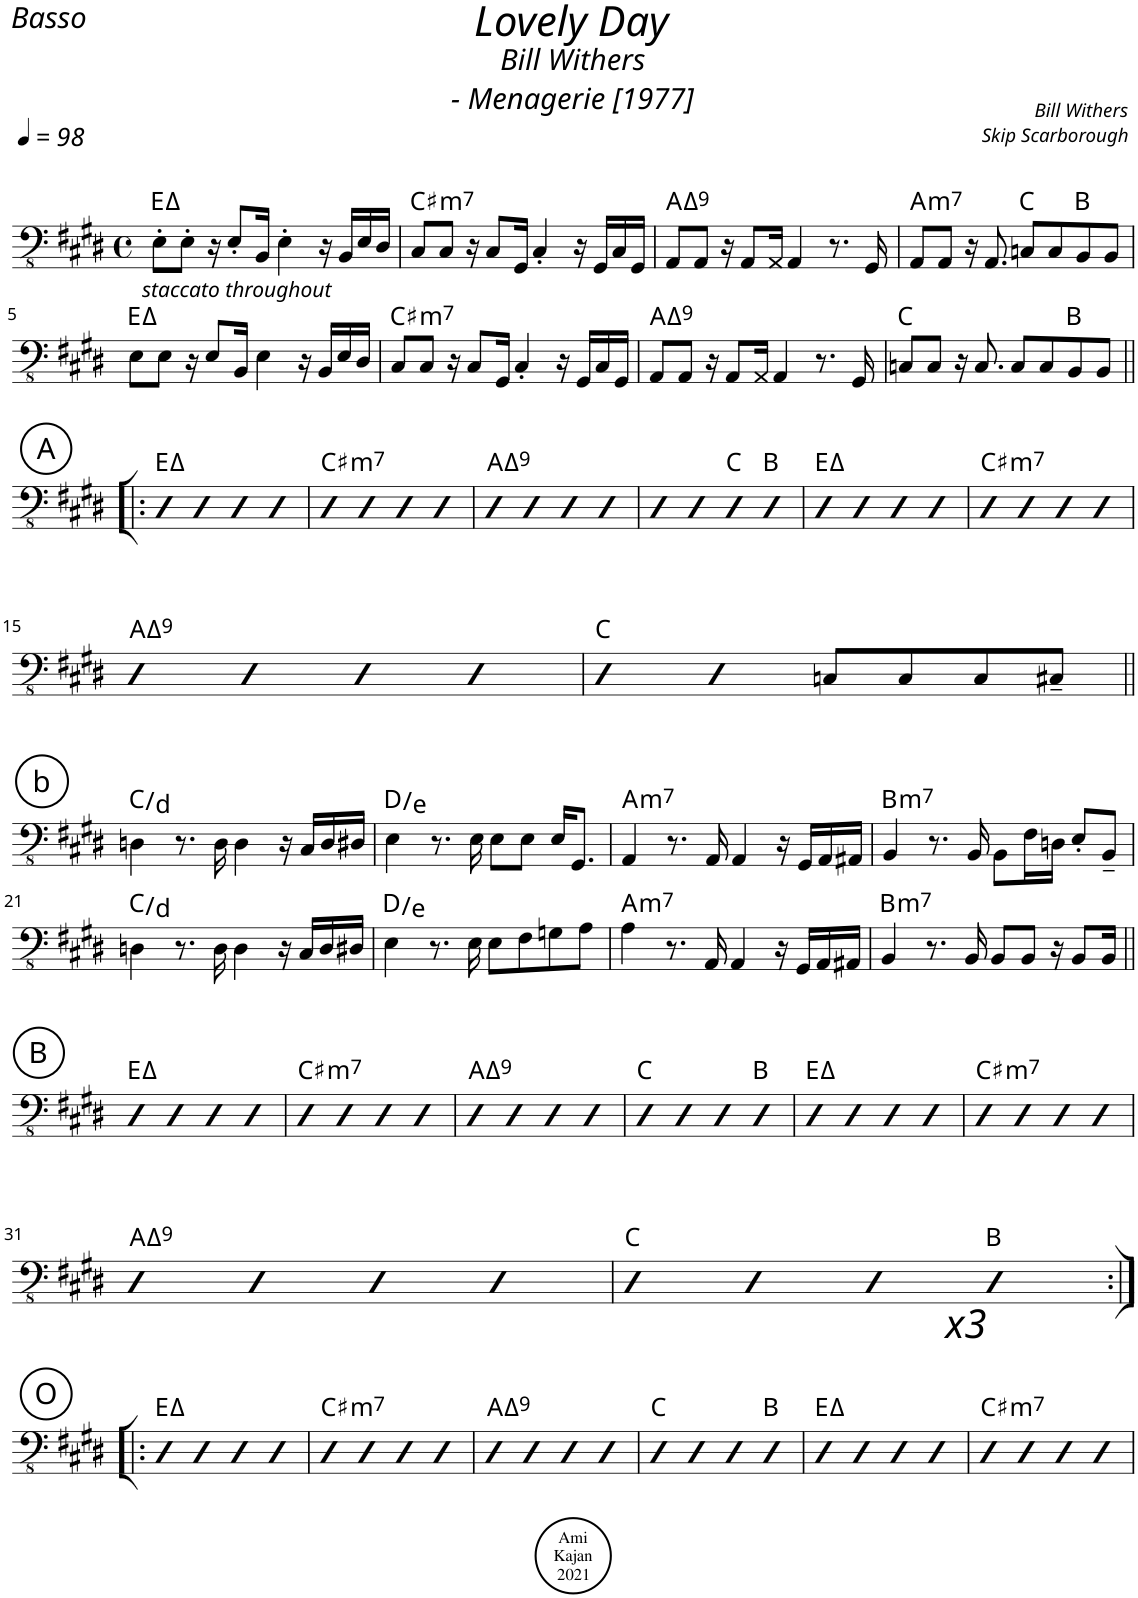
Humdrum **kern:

**kern	**harte
*part1	*part1
*staff1	*
*I"Acoustic Bass	*
*I'Bass	*
*clefFv4	*
*k[f#c#g#d#]	*
*M4/4	*
*met(c)	*
*MM98	*
=1	=1
!LO:TX:b:i:t=staccato throughout	!
8EE'\L	E:maj
8EE'\J	.
16r	.
8EE'/L	.
16BBB/Jk	.
4EE'\	.
16r	.
16BBB/LL	.
16EE/	.
16DD#/JJ	.
=2	=2
!	!LO:H:kt=m7
8CC#/L	C#:min7
8CC#/J	.
16r	.
8CC#/L	.
16GGG#/Jk	.
4CC#'/	.
16r	.
16GGG#/LL	.
16CC#/	.
16GGG#/JJ	.
=3	=3
!	!LO:H:kt=9
8AAA/L	A:maj9
8AAA/J	.
16r	.
8AAA/L	.
16AAA/Jk	.
4AAA/	.
8.r	.
16GGG#/	.
=4	=4
!	!LO:H:kt=m7
8AAA/L	A:min7
8AAA/J	.
16r	.
8.AAA/	.
8CCn/L	C:maj
8CC/	.
8BBB/	B:maj
8BBB/J	.
!!LO:LB:g=z
=5	=5
8EE\L	E:maj
8EE\J	.
16r	.
8EE/L	.
16BBB/Jk	.
4EE\	.
16r	.
16BBB/LL	.
16EE/	.
16DD#/JJ	.
=6	=6
!	!LO:H:kt=m7
8CC#/L	C#:min7
8CC#/J	.
16r	.
8CC#/L	.
16GGG#/Jk	.
4CC#'/	.
16r	.
16GGG#/LL	.
16CC#/	.
16GGG#/JJ	.
=7	=7
!	!LO:H:kt=9
8AAA/L	A:maj9
8AAA/J	.
16r	.
8AAA/L	.
16AAA/Jk	.
4AAA/	.
8.r	.
16GGG#/	.
=8	=8
8CCn/L	C:maj
8CC/J	.
16r	.
8.CC/	.
8CC/L	.
8CC/	.
8BBB/	B:maj
8BBB/J	.
!!LO:LB:g=z
!!LO:REH:place=s1:a:cj:enc=circle:fs=14:t=A
=9!|:	=9!|:
4DD#	E:maj
4DD#	.
4DD#	.
4DD#	.
=10	=10
!	!LO:H:kt=m7
4DD#	C#:min7
4DD#	.
4DD#	.
4DD#	.
=11	=11
!	!LO:H:kt=9
4DD#	A:maj9
4DD#	.
4DD#	.
4DD#	.
=12	=12
4DD#	.
4DD#	.
4DD#	C:maj
4DD#	B:maj
=13	=13
4DD#	E:maj
4DD#	.
4DD#	.
4DD#	.
=14	=14
!	!LO:H:kt=m7
4DD#	C#:min7
4DD#	.
4DD#	.
4DD#	.
!!LO:LB:g=z
=15	=15
!	!LO:H:kt=9
4DD#	A:maj9
4DD#	.
4DD#	.
4DD#	.
=16	=16
4DD#	C:maj
4DD#	.
8CCn/L	.
8CC/	.
8CC/	.
8CC#X~/J	.
!!LO:LB:g=z
!!LO:REH:place=s1:a:cj:enc=circle:fs=14:t=b
=17||	=17||
4DDn\	C:maj/2
8.r	.
16DD\	.
4DD\	.
16r	.
16CC#/LL	.
16DD/	.
16DD#X/JJ	.
=18	=18
4EE\	D:maj/2
8.r	.
16EE\	.
8EE\L	.
8EE\J	.
16EE/KL	.
8.GGG#/J	.
=19	=19
!	!LO:H:kt=m7
4AAA/	A:min7
8.r	.
16AAA/	.
4AAA/	.
16r	.
16GGG#/LL	.
16AAA/	.
16AAA#X/JJ	.
=20	=20
!	!LO:H:kt=m7
4BBB/	B:min7
8.r	.
16BBB/	.
8BBB\L	.
16FF#\L	.
16DDn\JJ	.
8EE'/L	.
8BBB~/J	.
!!LO:LB:g=z
=21	=21
4DDn\	C:maj/2
8.r	.
16DD\	.
4DD\	.
16r	.
16CC#/LL	.
16DD/	.
16DD#X/JJ	.
=22	=22
4EE\	D:maj/2
8.r	.
16EE\	.
8EE\L	.
8FF#\	.
8GGn\	.
8AA\J	.
=23	=23
!	!LO:H:kt=m7
4AA\	A:min7
8.r	.
16AAA/	.
4AAA/	.
16r	.
16GGG#/LL	.
16AAA/	.
16AAA#X/JJ	.
=24	=24
!	!LO:H:kt=m7
4BBB/	B:min7
8.r	.
16BBB/	.
8BBB/L	.
8BBB/J	.
16r	.
8BBB/L	.
16BBB/Jk	.
!!LO:LB:g=z
!!LO:REH:place=s1:a:cj:enc=circle:fs=14:t=B
=25||	=25||
4DD#	E:maj
4DD#	.
4DD#	.
4DD#	.
=26	=26
!	!LO:H:kt=m7
4DD#	C#:min7
4DD#	.
4DD#	.
4DD#	.
=27	=27
!	!LO:H:kt=9
4DD#	A:maj9
4DD#	.
4DD#	.
4DD#	.
=28	=28
4DD#	C:maj
4DD#	.
4DD#	.
4DD#	B:maj
=29	=29
4DD#	E:maj
4DD#	.
4DD#	.
4DD#	.
=30	=30
!	!LO:H:kt=m7
4DD#	C#:min7
4DD#	.
4DD#	.
4DD#	.
!!LO:LB:g=z
=31	=31
!	!LO:H:kt=9
4DD#	A:maj9
4DD#	.
4DD#	.
4DD#	.
=32	=32
4DD#	C:maj
4DD#	.
4DD#	.
!LO:TX:b:i:t=x3	!
4DD#	B:maj
!!LO:LB:g=z
!!LO:REH:place=s1:a:cj:enc=circle:fs=14:t=O
=33:|!|:	=33:|!|:
4DD#	E:maj
4DD#	.
4DD#	.
4DD#	.
=34	=34
!	!LO:H:kt=m7
4DD#	C#:min7
4DD#	.
4DD#	.
4DD#	.
=35	=35
!	!LO:H:kt=9
4DD#	A:maj9
4DD#	.
4DD#	.
4DD#	.
=36	=36
4DD#	C:maj
4DD#	.
4DD#	.
4DD#	B:maj
=37	=37
4DD#	E:maj
4DD#	.
4DD#	.
4DD#	.
=38	=38
!	!LO:H:kt=m7
4DD#	C#:min7
4DD#	.
4DD#	.
4DD#	.
=	=
*-	*-
